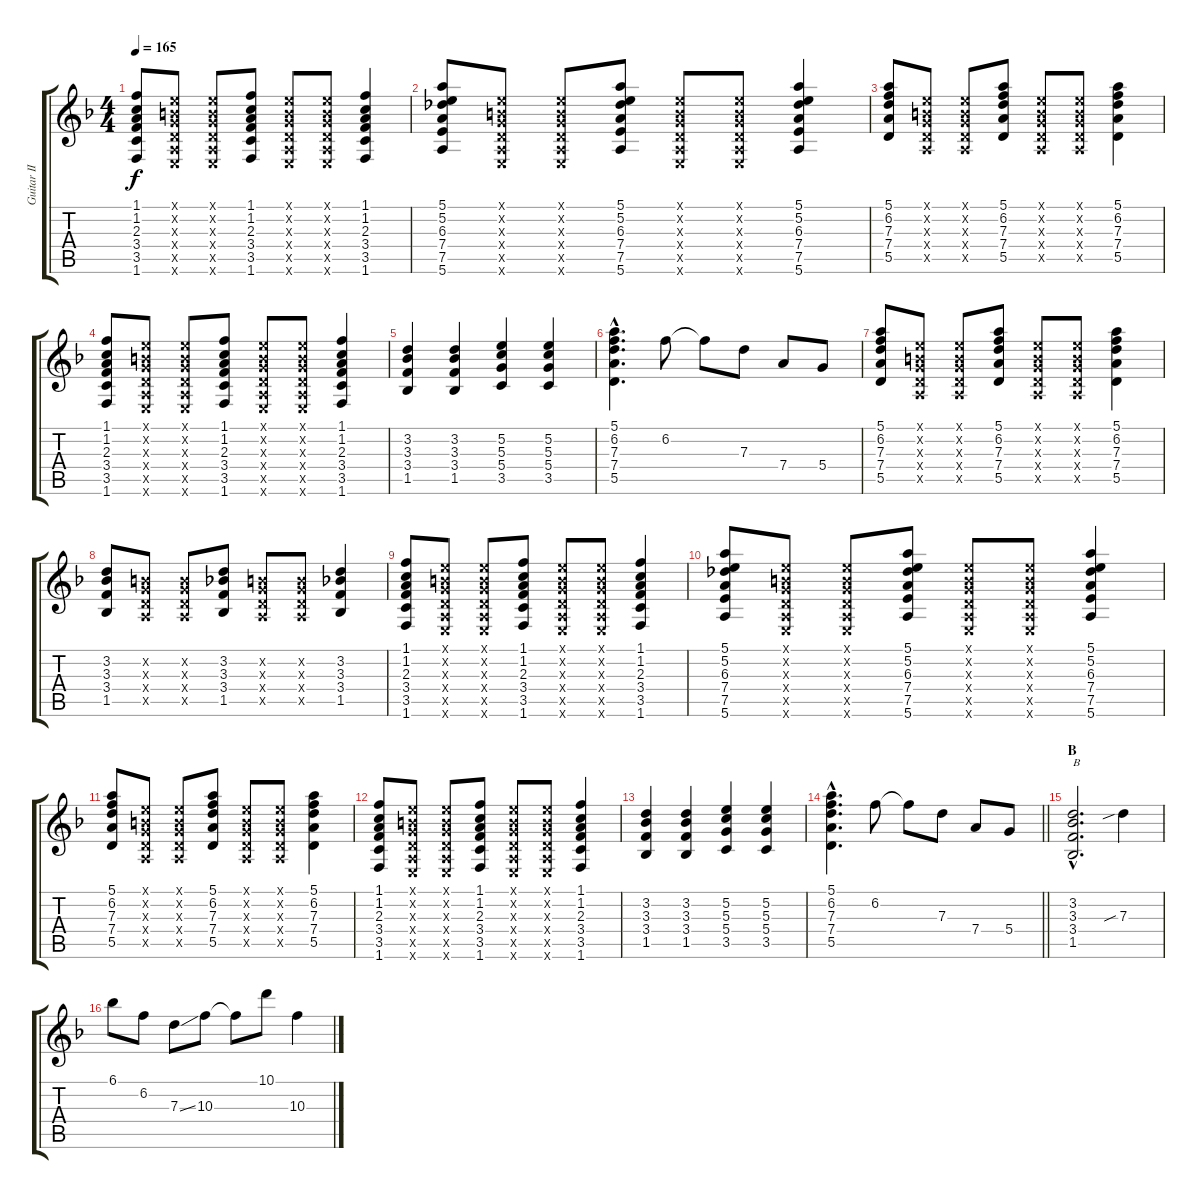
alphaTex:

\track ("Guitar II" "Guitar II") {instrument overdrivenguitar}
\staff {score tabs}
\tuning (E4 B3 G3 D3 A2 E2) {hide}
\ts (4 4)
\tempo 165
\clef g2
\ks f
(1.1 1.2 2.3 3.4 3.5 1.6).8{dy f} (0.1{x} 0.2{x} 0.3{x} 0.4{x} 0.5{x} 0.6{x}).8 (0.1{x} 0.2{x} 0.3{x} 0.4{x} 0.5{x} 0.6{x}).8 (1.1 1.2 2.3 3.4 3.5 1.6).8 (0.1{x} 0.2{x} 0.3{x} 0.4{x} 0.5{x} 0.6{x}).8 (0.1{x} 0.2{x} 0.3{x} 0.4{x} 0.5{x} 0.6{x}).8 (1.1 1.2 2.3 3.4 3.5 1.6).4 |
(5.1 5.2 6.3 7.4 7.5 5.6).8 (0.1{x} 0.2{x} 0.3{x} 0.4{x} 0.5{x} 0.6{x}).8 (0.1{x} 0.2{x} 0.3{x} 0.4{x} 0.5{x} 0.6{x}).8 (5.1 5.2 6.3 7.4 7.5 5.6).8 (0.1{x} 0.2{x} 0.3{x} 0.4{x} 0.5{x} 0.6{x}).8 (0.1{x} 0.2{x} 0.3{x} 0.4{x} 0.5{x} 0.6{x}).8 (5.1 5.2 6.3 7.4 7.5 5.6).4 |
(5.1 6.2 7.3 7.4 5.5).8 (0.1{x} 0.2{x} 0.3{x} 0.4{x} 0.5{x}).8 (0.1{x} 0.2{x} 0.3{x} 0.4{x} 0.5{x}).8 (5.1 6.2 7.3 7.4 5.5).8 (0.1{x} 0.2{x} 0.3{x} 0.4{x} 0.5{x}).8 (0.1{x} 0.2{x} 0.3{x} 0.4{x} 0.5{x}).8 (5.1 6.2 7.3 7.4 5.5).4 |
(1.1 1.2 2.3 3.4 3.5 1.6).8 (0.1{x} 0.2{x} 0.3{x} 0.4{x} 0.5{x} 0.6{x}).8 (0.1{x} 0.2{x} 0.3{x} 0.4{x} 0.5{x} 0.6{x}).8 (1.1 1.2 2.3 3.4 3.5 1.6).8 (0.1{x} 0.2{x} 0.3{x} 0.4{x} 0.5{x} 0.6{x}).8 (0.1{x} 0.2{x} 0.3{x} 0.4{x} 0.5{x} 0.6{x}).8 (1.1 1.2 2.3 3.4 3.5 1.6).4 |
(3.2 3.3 3.4 1.5).4 (3.2 3.3 3.4 1.5).4 (5.2 5.3 5.4 3.5).4 (5.2 5.3 5.4 3.5).4 |
(5.1{hac} 6.2{hac} 7.3{hac} 7.4{hac} 5.5{hac}).4{d} 6.2.8 6.2{t}.8 7.3.8 7.4.8 5.4.8 |
(5.1 6.2 7.3 7.4 5.5).8 (0.1{x} 0.2{x} 0.3{x} 0.4{x} 0.5{x}).8 (0.1{x} 0.2{x} 0.3{x} 0.4{x} 0.5{x}).8 (5.1 6.2 7.3 7.4 5.5).8 (0.1{x} 0.2{x} 0.3{x} 0.4{x} 0.5{x}).8 (0.1{x} 0.2{x} 0.3{x} 0.4{x} 0.5{x}).8 (5.1 6.2 7.3 7.4 5.5).4 |
(3.2 3.3 3.4 1.5).8 (0.2{x} 0.3{x} 0.4{x} 0.5{x}).8 (0.2{x} 0.3{x} 0.4{x} 0.5{x}).8 (3.2 3.3 3.4 1.5).8 (0.2{x} 0.3{x} 0.4{x} 0.5{x}).8 (0.2{x} 0.3{x} 0.4{x} 0.5{x}).8 (3.2 3.3 3.4 1.5).4 |
(1.1 1.2 2.3 3.4 3.5 1.6).8 (0.1{x} 0.2{x} 0.3{x} 0.4{x} 0.5{x} 0.6{x}).8 (0.1{x} 0.2{x} 0.3{x} 0.4{x} 0.5{x} 0.6{x}).8 (1.1 1.2 2.3 3.4 3.5 1.6).8 (0.1{x} 0.2{x} 0.3{x} 0.4{x} 0.5{x} 0.6{x}).8 (0.1{x} 0.2{x} 0.3{x} 0.4{x} 0.5{x} 0.6{x}).8 (1.1 1.2 2.3 3.4 3.5 1.6).4 |
(5.1 5.2 6.3 7.4 7.5 5.6).8 (0.1{x} 0.2{x} 0.3{x} 0.4{x} 0.5{x} 0.6{x}).8 (0.1{x} 0.2{x} 0.3{x} 0.4{x} 0.5{x} 0.6{x}).8 (5.1 5.2 6.3 7.4 7.5 5.6).8 (0.1{x} 0.2{x} 0.3{x} 0.4{x} 0.5{x} 0.6{x}).8 (0.1{x} 0.2{x} 0.3{x} 0.4{x} 0.5{x} 0.6{x}).8 (5.1 5.2 6.3 7.4 7.5 5.6).4 |
(5.1 6.2 7.3 7.4 5.5).8 (0.1{x} 0.2{x} 0.3{x} 0.4{x} 0.5{x}).8 (0.1{x} 0.2{x} 0.3{x} 0.4{x} 0.5{x}).8 (5.1 6.2 7.3 7.4 5.5).8 (0.1{x} 0.2{x} 0.3{x} 0.4{x} 0.5{x}).8 (0.1{x} 0.2{x} 0.3{x} 0.4{x} 0.5{x}).8 (5.1 6.2 7.3 7.4 5.5).4 |
(1.1 1.2 2.3 3.4 3.5 1.6).8 (0.1{x} 0.2{x} 0.3{x} 0.4{x} 0.5{x} 0.6{x}).8 (0.1{x} 0.2{x} 0.3{x} 0.4{x} 0.5{x} 0.6{x}).8 (1.1 1.2 2.3 3.4 3.5 1.6).8 (0.1{x} 0.2{x} 0.3{x} 0.4{x} 0.5{x} 0.6{x}).8 (0.1{x} 0.2{x} 0.3{x} 0.4{x} 0.5{x} 0.6{x}).8 (1.1 1.2 2.3 3.4 3.5 1.6).4 |
(3.2 3.3 3.4 1.5).4 (3.2 3.3 3.4 1.5).4 (5.2 5.3 5.4 3.5).4 (5.2 5.3 5.4 3.5).4 |
\barLineRight lightlight
(5.1{hac} 6.2{hac} 7.3{hac} 7.4{hac} 5.5{hac}).4{d} 6.2.8 6.2{t}.8 7.3.8 7.4.8 5.4.8 |
\section ("" "B")
(3.2{hac} 3.3{hac} 3.4{hac} 1.5{hac}).2{d txt "B"} 7.3{sib}.4 |
6.1.8 6.2.8 7.3{ss}.8 10.3.8 10.3{t}.8 10.1.8 10.3.4
